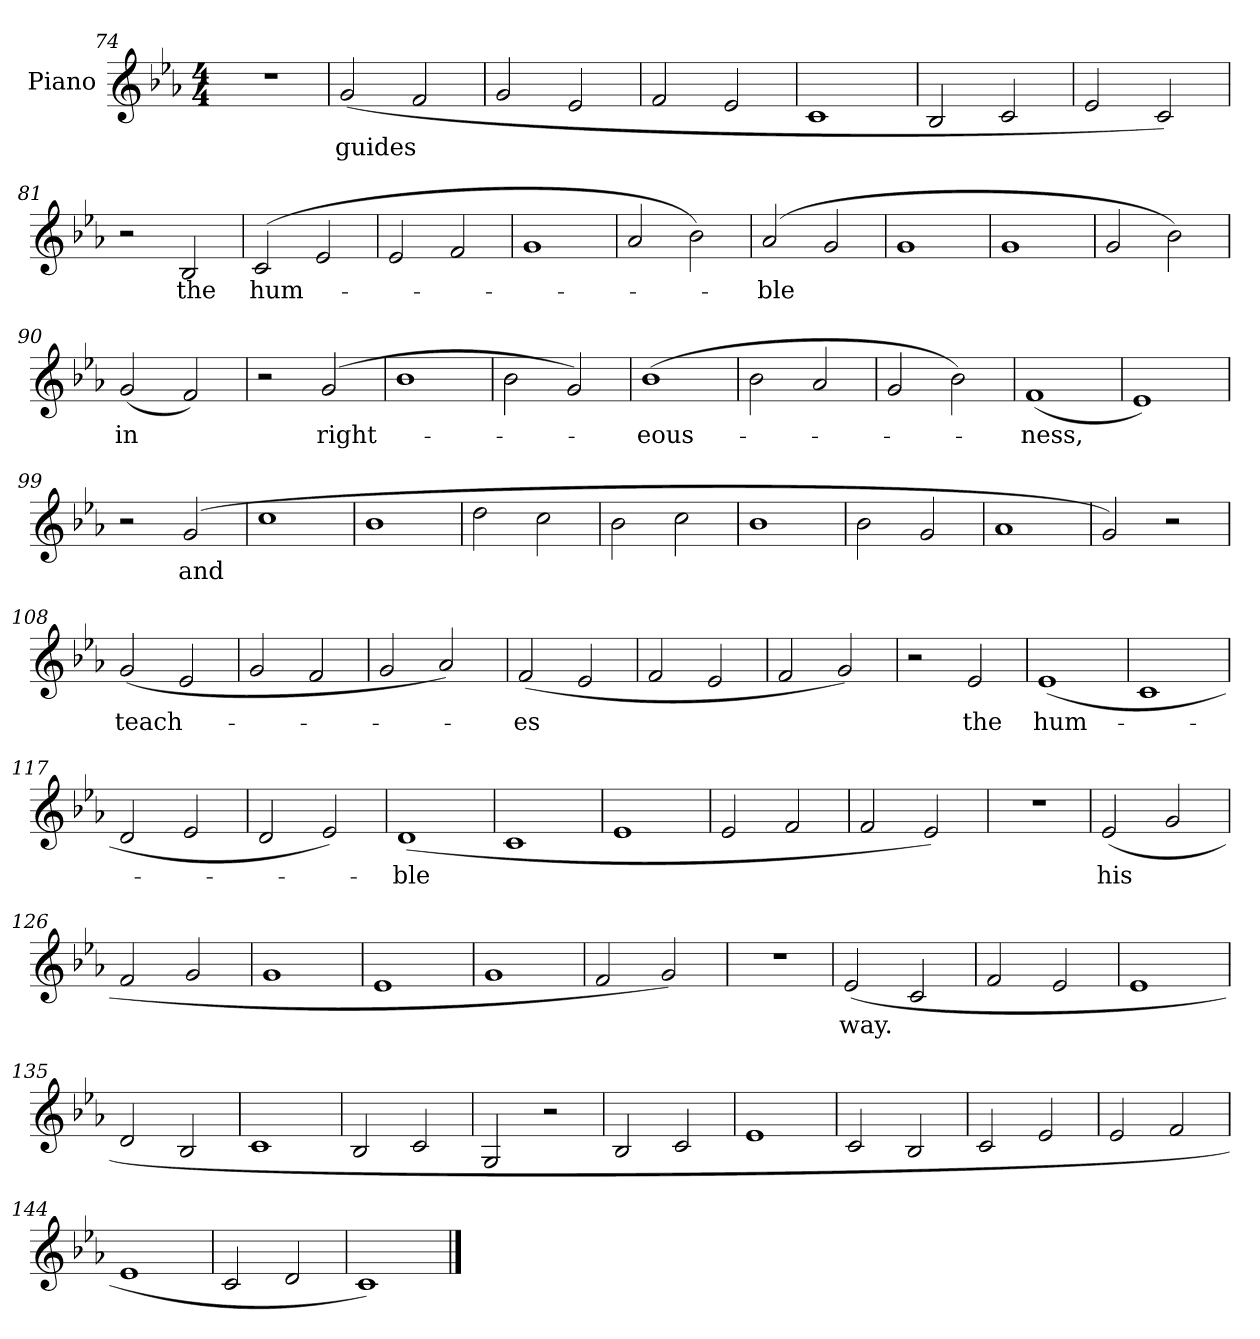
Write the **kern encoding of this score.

**kern	**text
*part1	*part1
*staff1	*staff1
*I"Piano	*
*I'Pno.	*
*clefG2	*
*k[b-e-a-]	*
*M4/4	*
=74	=74
1r	.
=75	=75
!	!LO:LY:b
(2g/	guides
2f/	.
=76	=76
2g/	.
2e-/	.
!!LO:LB:g=z
=77	=77
2f/	.
2e-/	.
=78	=78
1c	.
=79	=79
2B-/	.
2c/	.
=80	=80
2e-/	.
2c/)	.
=81	=81
2r	.
!	!LO:LY:b
2B-/	the
=82	=82
!	!LO:LY:b
(>2c/	hum-
2e-/	.
=83	=83
2e-/	.
2f/	.
=84	=84
1g	.
=85	=85
2a-/	.
2b-\)	.
=86	=86
!	!LO:LY:b
(<2a-/	-ble
2g/	.
=87	=87
1g	.
!!LO:LB:g=z
=88	=88
1g	.
=89	=89
2g/	.
2b-\)	.
=90	=90
!	!LO:LY:b
(2g/	in
2f/)	.
=91	=91
2r	.
!	!LO:LY:b
(2g/	right-
=92	=92
1b-	.
=93	=93
2b-\	.
2g/)	.
=94	=94
!	!LO:LY:b
(<1b-	-eous-
=95	=95
2b-\	.
2a-/	.
=96	=96
2g/	.
2b-\)	.
=97	=97
!	!LO:LY:b
(1f	-ness,
=98	=98
1e-)	.
!!LO:PB:g=z
=99	=99
2r	.
!	!LO:LY:b
(2g/	and
=100	=100
1cc	.
=101	=101
1b-	.
=102	=102
2dd\	.
2cc\	.
=103	=103
2b-\	.
2cc\	.
=104	=104
1b-	.
=105	=105
2b-\	.
2g/	.
=106	=106
1a-	.
=107	=107
2g/)	.
2r	.
=108	=108
!	!LO:LY:b
(2g/	teach-
2e-/	.
=109	=109
2g/	.
2f/	.
!!LO:LB:g=z
=110	=110
2g/	.
2a-/)	.
=111	=111
!	!LO:LY:b
(2f/	-es
2e-/	.
=112	=112
2f/	.
2e-/	.
=113	=113
2f/	.
2g/)	.
=114	=114
2r	.
!	!LO:LY:b
2e-/	the
=115	=115
!	!LO:LY:b
(1e-	hum-
=116	=116
1c	.
=117	=117
2d/	.
2e-/	.
=118	=118
2d/	.
2e-/)	.
=119	=119
!	!LO:LY:b
(1d	-ble
=120	=120
1c	.
!!LO:LB:g=z
=121	=121
1e-	.
=122	=122
2e-/	.
2f/	.
=123	=123
2f/	.
2e-/)	.
=124	=124
1r	.
=125	=125
!	!LO:LY:b
(>2e-/	his
2g/	.
=126	=126
2f/	.
2g/	.
=127	=127
1g	.
=128	=128
1e-	.
=129	=129
1g	.
=130	=130
2f/	.
2g/)	.
=131	=131
1r	.
!!LO:LB:g=z
=132	=132
!	!LO:LY:b
(2e-/	way.
2c/	.
=133	=133
2f/	.
2e-/	.
=134	=134
1e-	.
=135	=135
2d/	.
2B-/	.
=136	=136
1c	.
=137	=137
2B-/	.
2c/	.
=138	=138
2G/	.
2r	.
=139	=139
2B-/	.
2c/	.
=140	=140
1e-	.
=141	=141
2c/	.
2B-/	.
=142	=142
2c/	.
2e-/	.
!!LO:LB:g=z
=143	=143
2e-/	.
2f/	.
=144	=144
1e-	.
=145	=145
2c/	.
2d/	.
=146	=146
1c)	.
==	==
*-	*-
